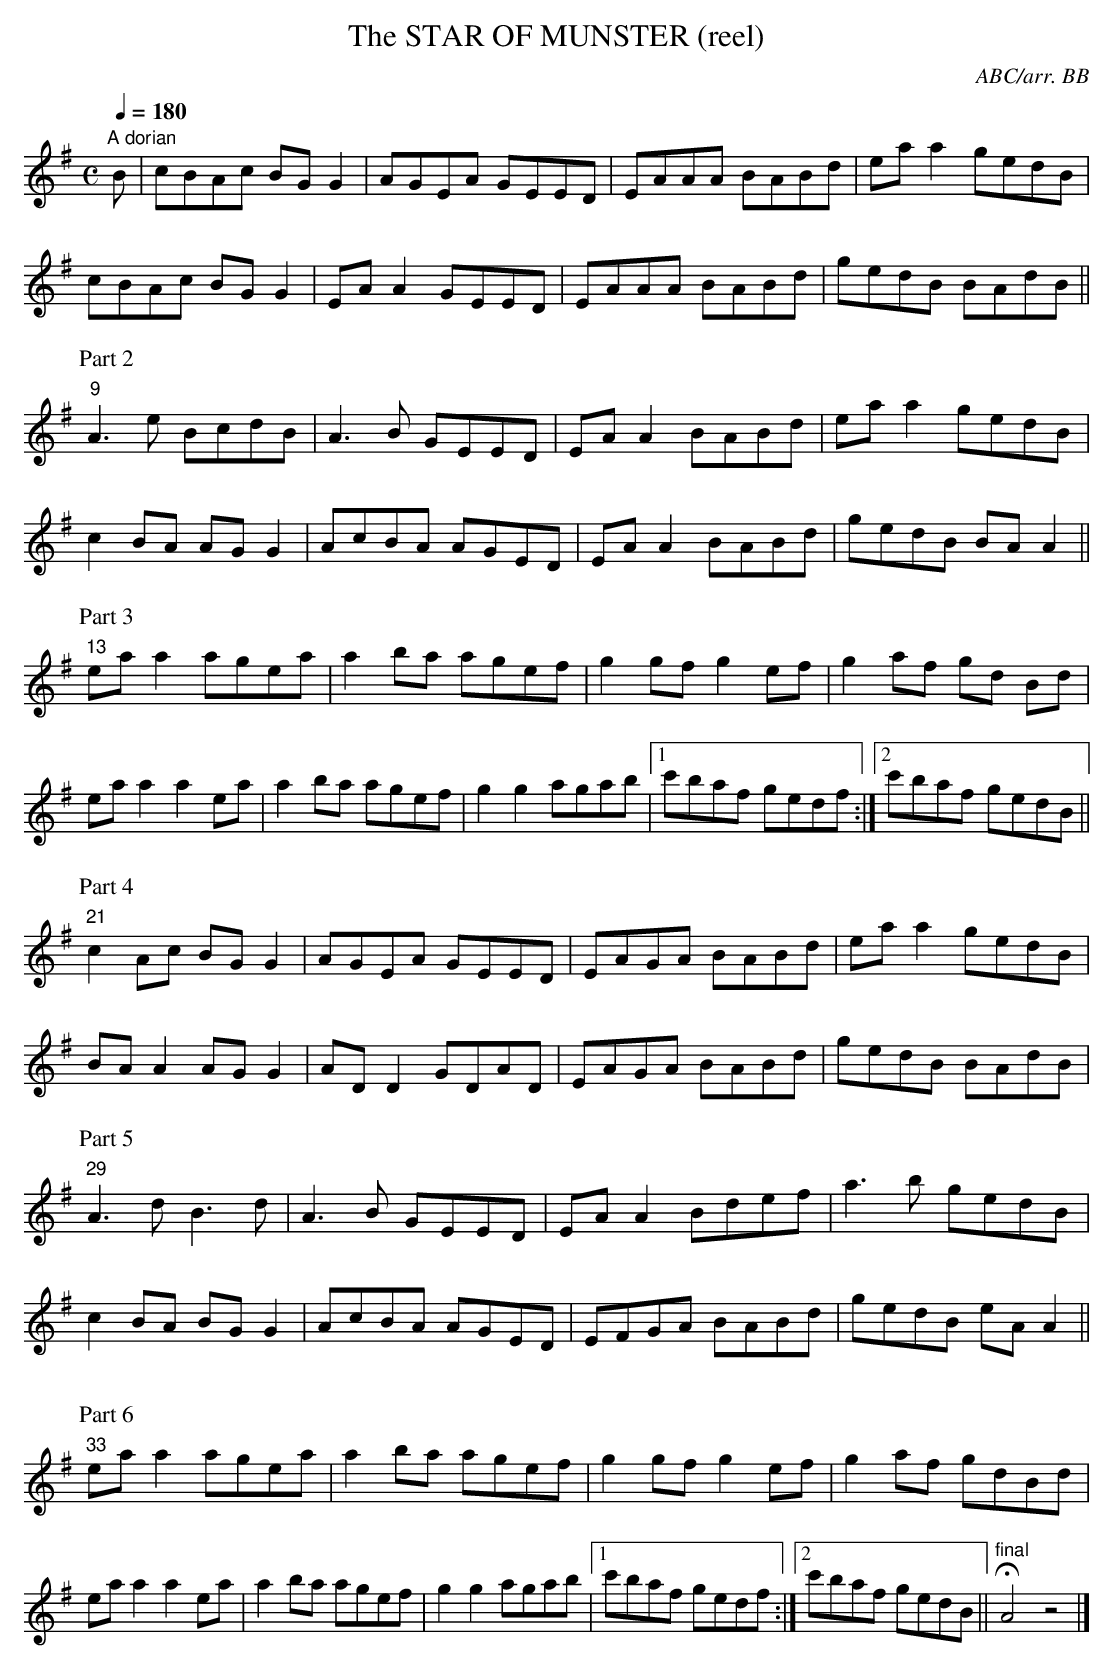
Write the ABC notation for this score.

X:1
T:STAR OF MUNSTER (reel), The
C:ABC/arr. BB
M:C
L:1/8
Q:1/4=180
K:G
"A dorian"
B|cBAc BGG2|AGEA GEED|EAAA BABd|eaa2 gedB|
cBAc BGG2|EAA2 GEED|EAAA BABd|gedB BAdB||
P:Part 2
"9"A3e BcdB|A3B GEED|EAA2 BABd|eaa2 gedB|
c2BA AGG2|AcBA AGED|EAA2 BABd|gedB BAA2||
P:Part 3
"13"eaa2 agea|a2ba agef|g2gf g2ef|g2af gd Bd|
eaa2 a2ea|a2ba agef|g2g2 agab|1 c'baf gedf :|\
[2 c'baf gedB||
P:Part 4
"21"c2Ac BGG2|AGEA GEED|EAGA BABd|eaa2 gedB|
BAA2 AGG2|ADD2 GDAD|EAGA BABd|gedB BAdB|
P:Part 5
"29"A3d B3d|A3B GEED|EAA2 Bdef|a3b gedB|
c2BA BGG2|AcBA AGED|EFGA BABd|gedB eAA2||
P:Part 6
"33"eaa2 agea|a2ba agef|g2gf g2ef|g2af gdBd|
eaa2 a2ea|a2ba agef|g2g2 agab|1 c'baf gedf :|\
[2 c'baf gedB||"final"HA4z4|]
